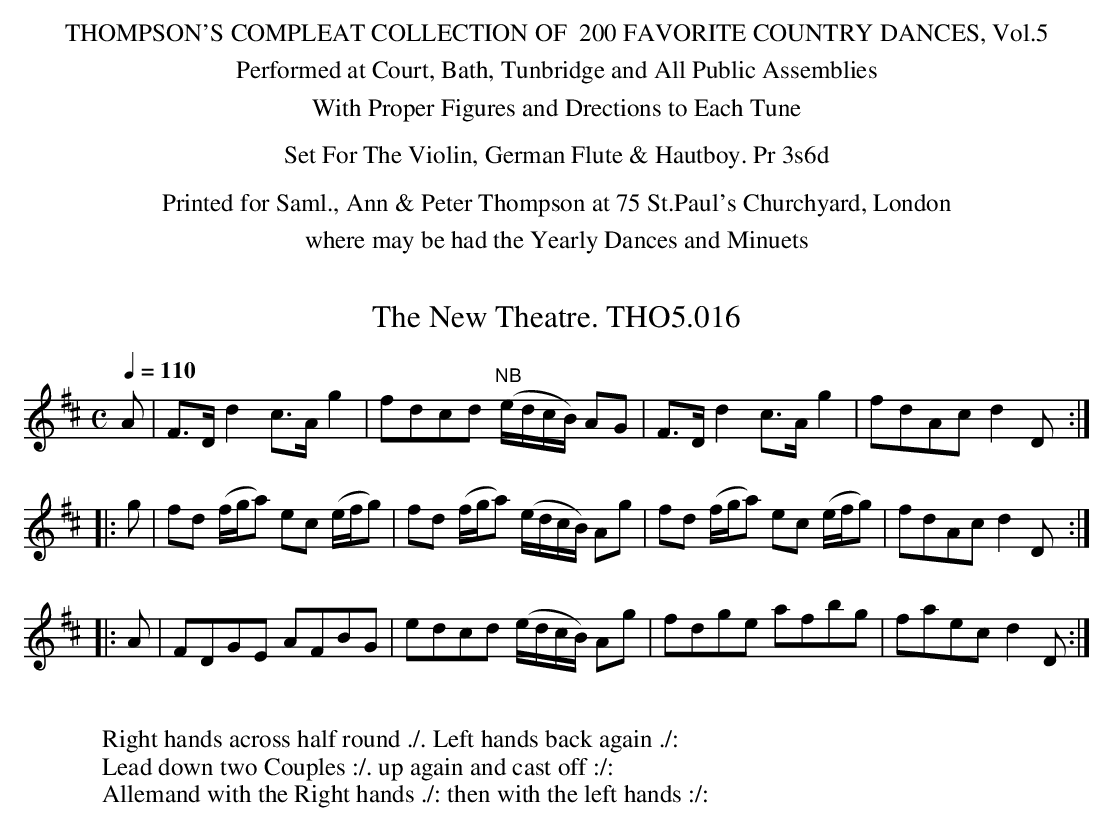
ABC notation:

X:1
T:New Theatre. THO5.016, The
M:C
L:1/8
Q:1/4=110
K:D
A|F>D d2 c>A g2|fdcd "^NB"(e/d/c/B/) AG|F>D d2 c>A g2|fdAc d2D:|
|:g|fd (f/g/a) ec (e/f/g)|fd (f/g/a) (e/d/c/B/) Ag|\\
fd (f/g/a) ec (e/f/g)|fdAc d2D:|
|:A|FDGE AFBG|edcd (e/d/c/B/) Ag|fdge afbg|faec d2D:|
W:
W:Right hands across half round ./. Left hands back again ./:
W:Lead down two Couples :/. up again and cast off :/:
W:Allemand with the Right hands ./: then with the left hands :/:
